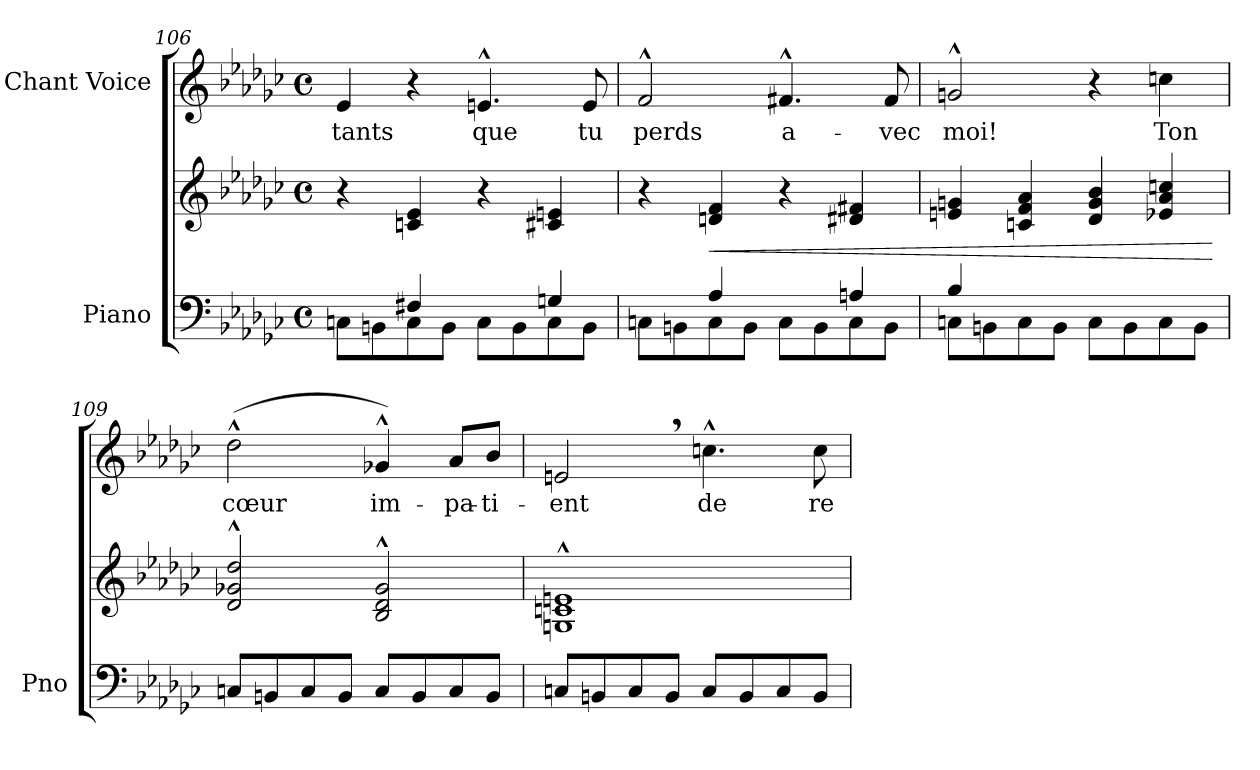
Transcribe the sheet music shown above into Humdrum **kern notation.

**kern	**kern	**dynam	**kern	**text
*part2	*part2	*part2	*part1	*part1
*staff3	*staff2	*staff2/3	*staff1	*staff1
*I"Piano	*	*	*I"Chant Voice	*
*I'Pno	*	*	*	*
*clefF4	*clefG2	*	*clefG2	*
*k[b-e-a-d-g-c-]	*k[b-e-a-d-g-c-]	*	*k[b-e-a-d-g-c-]	*
*M4/4	*M4/4	*	*M4/4	*
*met(c)	*met(c)	*	*met(c)	*
=106	=106	=106	=106	=106
*^	*	*	*	*
!	!	!	!	!	!LO:LY:b
4ryy	8Cn\L	4r	.	4e-/	-tants
.	8BBn\	.	.	.	.
4F#X/	8C\	4cn/ 4e-/	.	4r	.
.	8BB\J	.	.	.	.
!	!	!	!	!	!LO:LY:b
4ryy	8C\L	4r	.	4.en^^/	que
.	8BB\	.	.	.	.
4Gn/	8C\	4c#X/ 4en/	.	.	.
!	!	!	!	!	!LO:LY:b
.	8BB\J	.	.	8e/	tu
=107	=107	=107	=107	=107	=107
!	!	!	!	!	!LO:LY:b
4ryy	8Cn\L	4r	.	2f^^/	perds
.	8BBn\	.	.	.	.
!	!	!	!LO:HP:b	!	!
4A-/	8C\	4dn/ 4f/	<	.	.
.	8BB\J	.	.	.	.
!	!	!	!	!	!LO:LY:b
4ryy	8C\L	4r	.	4.f#X^^/	a-
.	8BB\	.	.	.	.
4An/	8C\	4d#X/ 4f#X/	.	.	.
!	!	!	!	!	!LO:LY:b
.	8BB\J	.	.	8f#/	-vec
=108	=108	=108	=108	=108	=108
!	!	!	!	!	!LO:LY:b
4B-/	8Cn\L	4en/ 4gn/	.	2gn^^/	moi!
.	8BBn\	.	.	.	.
2.ryy	8C\	4cn/ 4f/ 4a-/	.	.	.
.	8BB\J	.	.	.	.
.	8C\L	4d-/ 4g/ 4b-/	.	4r	.
.	8BB\	.	.	.	.
!	!	!	!	!	!LO:LY:b
.	8C\	4e-X/ 4a-/ 4ccn/	.	4ccn\	Ton
.	8BB\J	.	.	.	.
*v	*v	*	*	*	*
.	.	[	.	.
!!LO:LB:g=z
=109	=109	=109	=109	=109
!	!	!	!	!LO:LY:b
8Cn/L	2d-/^^ 2g-X/^^ 2dd-/^^	.	(>2dd-^^\	cœur
8BBn/	.	.	.	.
8C/	.	.	.	.
8BB/J	.	.	.	.
!	!	!	!	!LO:LY:b
8C/L	2B-/^^ 2d-/^^ 2g-/^^	.	4g-X^^/)	im-
8BB/	.	.	.	.
!	!	!	!	!LO:LY:b
8C/	.	.	8a-/L	-pa-
!	!	!	!	!LO:LY:b
8BB/J	.	.	8b-/J	-ti-
=110	=110	=110	=110	=110
!	!	!	!	!LO:LY:b
8Cn/L	1Gn^^ 1cn^^ 1en^^	.	2en,/	-ent
8BBn/	.	.	.	.
8C/	.	.	.	.
8BB/J	.	.	.	.
!	!	!	!	!LO:LY:b
8C/L	.	.	4.ccn^^\	de
8BB/	.	.	.	.
8C/	.	.	.	.
!	!	!	!	!LO:LY:b
8BB/J	.	.	8cc\	re-
=	=	=	=	=
*-	*-	*-	*-	*-
